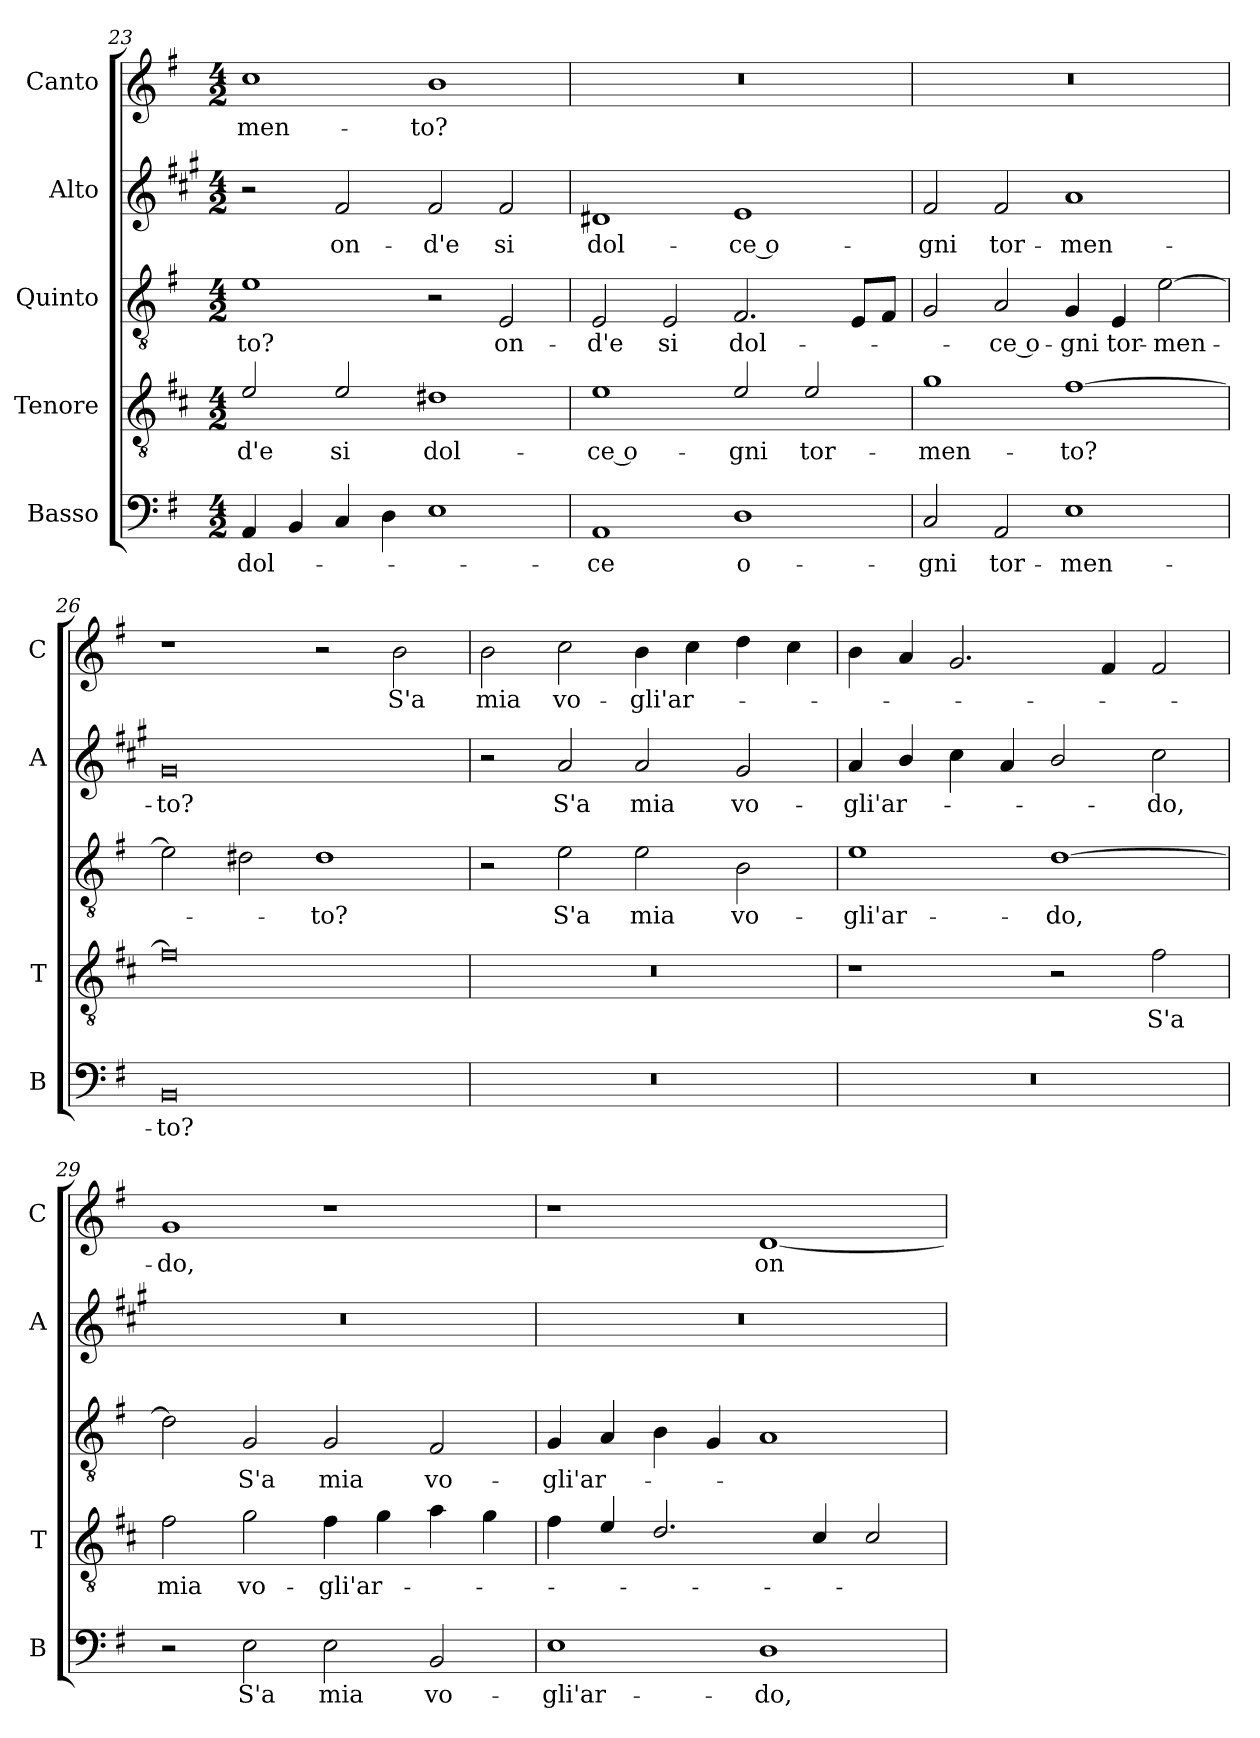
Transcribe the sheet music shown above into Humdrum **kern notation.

**kern	**text	**kern	**text	**kern	**text	**kern	**text	**kern	**text
*part5	*part5	*part4	*part4	*part3	*part3	*part2	*part2	*part1	*part1
*staff5	*staff5	*staff4	*staff4	*staff3	*staff3	*staff2	*staff2	*staff1	*staff1
*I"Basso	*	*I"Tenore	*	*I"Quinto	*	*I"Alto	*	*I"Canto	*
*I'B	*	*I'T	*	*	*	*I'A	*	*I'C	*
*clefF4	*	*clefGv2	*	*clefGv2	*	*clefG2	*	*clefG2	*
*	*	*ITrd4c7	*	*	*	*ITrd1c2	*	*	*
*k[f#]	*	*k[f#]	*	*k[f#]	*	*k[f#]	*	*k[f#]	*
*G:	*	*G:	*	*G:	*	*G:	*	*G:	*
*M4/2	*	*M4/2	*	*M4/2	*	*M4/2	*	*M4/2	*
=23	=23	=23	=23	=23	=23	=23	=23	=23	=23
!	!LO:LY:b	!	!LO:LY:b	!	!LO:LY:b	!	!	!	!LO:LY:b
4AA/	dol-	2A/	-d'e	1e	-to?	2r	.	1cc	-men-
4BB/	.	.	.	.	.	.	.	.	.
!	!	!	!LO:LY:b	!	!	!	!LO:LY:b	!	!
4C/	.	2A/	si	.	.	2e/	on-	.	.
4D\	.	.	.	.	.	.	.	.	.
!	!	!	!LO:LY:b	!	!	!	!LO:LY:b	!	!LO:LY:b
1E	.	1G#X	dol-	2r	.	2e/	-d'e	1b	-to?
!	!	!	!	!	!LO:LY:b	!	!LO:LY:b	!	!
.	.	.	.	2E/	on-	2e/	si	.	.
!!LO:PB:g=z
=24	=24	=24	=24	=24	=24	=24	=24	=24	=24
!	!LO:LY:b	!	!LO:LY:b	!	!LO:LY:b	!	!LO:LY:b	!	!
1AA	-ce	1A	-ce o-	2E/	-d'e	1c#X	dol-	0r	.
!	!	!	!	!	!LO:LY:b	!	!	!	!
.	.	.	.	2E/	si	.	.	.	.
!	!LO:LY:b	!	!LO:LY:b	!	!LO:LY:b	!	!LO:LY:b	!	!
1D	o-	2A/	-gni	2.F#/	dol-	1d	-ce o-	.	.
!	!	!	!LO:LY:b	!	!	!	!	!	!
.	.	2A/	tor-	.	.	.	.	.	.
.	.	.	.	8E/L	.	.	.	.	.
.	.	.	.	8F#/J	.	.	.	.	.
=25	=25	=25	=25	=25	=25	=25	=25	=25	=25
!	!LO:LY:b	!	!LO:LY:b	!	!	!	!LO:LY:b	!	!
2C/	-gni	1c	-men-	2G/	.	2e/	-gni	0r	.
!	!LO:LY:b	!	!	!	!LO:LY:b	!	!LO:LY:b	!	!
2AA/	tor-	.	.	2A/	-ce o-	2e/	tor-	.	.
!	!LO:LY:b	!	!LO:LY:b	!	!LO:LY:b	!	!LO:LY:b	!	!
1E	-men-	[1B	-to?	4G/	-gni	1g	-men-	.	.
!	!	!	!	!	!LO:LY:b	!	!	!	!
.	.	.	.	4E/	tor-	.	.	.	.
!	!	!	!	!	!LO:LY:b	!	!	!	!
.	.	.	.	[2e\	-men-	.	.	.	.
=26	=26	=26	=26	=26	=26	=26	=26	=26	=26
!	!LO:LY:b	!	!	!	!	!	!LO:LY:b	!	!
0BB	-to?	0B]	.	2e\]	.	0f#	-to?	1r	.
.	.	.	.	2d#X\	.	.	.	.	.
!	!	!	!	!	!LO:LY:b	!	!	!	!
.	.	.	.	1d#	-to?	.	.	2r	.
!	!	!	!	!	!	!	!	!	!LO:LY:b
.	.	.	.	.	.	.	.	2b\	S'a
=27	=27	=27	=27	=27	=27	=27	=27	=27	=27
!	!	!	!	!	!	!	!	!	!LO:LY:b
0r	.	0r	.	2r	.	2r	.	2b\	mia
!	!	!	!	!	!LO:LY:b	!	!LO:LY:b	!	!LO:LY:b
.	.	.	.	2e\	S'a	2g/	S'a	2cc\	vo-
!	!	!	!	!	!LO:LY:b	!	!LO:LY:b	!	!LO:LY:b
.	.	.	.	2e\	mia	2g/	mia	4b\	-gli'ar-
.	.	.	.	.	.	.	.	4cc\	.
!	!	!	!	!	!LO:LY:b	!	!LO:LY:b	!	!
.	.	.	.	2B\	vo-	2f#/	vo-	4dd\	.
.	.	.	.	.	.	.	.	4cc\	.
=28	=28	=28	=28	=28	=28	=28	=28	=28	=28
!	!	!	!	!	!LO:LY:b	!	!LO:LY:b	!	!
0r	.	1r	.	1e	-gli'ar-	4g/	-gli'ar-	4b\	.
.	.	.	.	.	.	4a/	.	4a/	.
.	.	.	.	.	.	4b\	.	2.g/	.
.	.	.	.	.	.	4g/	.	.	.
!	!	!	!	!	!LO:LY:b	!	!	!	!
.	.	2r	.	[1d	-do,	2a/	.	.	.
.	.	.	.	.	.	.	.	4f#/	.
!	!	!	!LO:LY:b	!	!	!	!LO:LY:b	!	!
.	.	2B\	S'a	.	.	2b\	-do,	2f#/	.
!!LO:LB:g=z
=29	=29	=29	=29	=29	=29	=29	=29	=29	=29
!	!	!	!LO:LY:b	!	!	!	!	!	!LO:LY:b
2r	.	2B\	mia	2d\]	.	0r	.	1g	-do,
!	!LO:LY:b	!	!LO:LY:b	!	!LO:LY:b	!	!	!	!
2E\	S'a	2c\	vo-	2G/	S'a	.	.	.	.
!	!LO:LY:b	!	!LO:LY:b	!	!LO:LY:b	!	!	!	!
2E\	mia	4B\	-gli'ar-	2G/	mia	.	.	1r	.
.	.	4c\	.	.	.	.	.	.	.
!	!LO:LY:b	!	!	!	!LO:LY:b	!	!	!	!
2BB/	vo-	4d\	.	2F#/	vo-	.	.	.	.
.	.	4c\	.	.	.	.	.	.	.
=30	=30	=30	=30	=30	=30	=30	=30	=30	=30
!	!LO:LY:b	!	!	!	!LO:LY:b	!	!	!	!
1E	-gli'ar-	4B\	.	4G/	-gli'ar-	0r	.	1r	.
.	.	4A/	.	4A/	.	.	.	.	.
.	.	2.G/	.	4B\	.	.	.	.	.
.	.	.	.	4G/	.	.	.	.	.
!	!LO:LY:b	!	!	!	!	!	!	!	!LO:LY:b
1D	-do,	.	.	1A	.	.	.	[1d	on-
.	.	4F#/	.	.	.	.	.	.	.
.	.	2F#/	.	.	.	.	.	.	.
=	=	=	=	=	=	=	=	=	=
*-	*-	*-	*-	*-	*-	*-	*-	*-	*-
